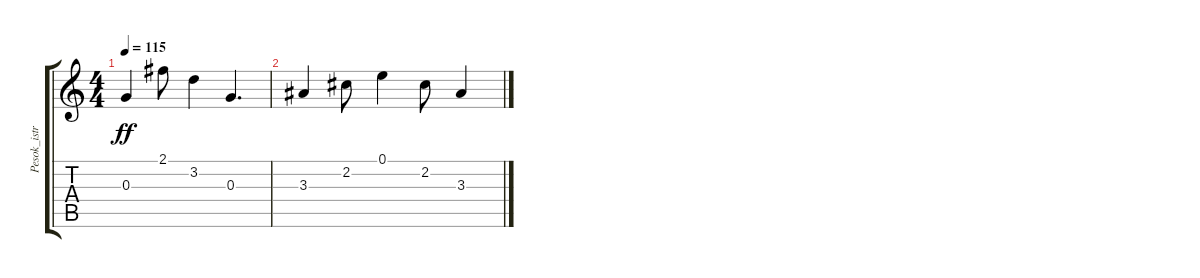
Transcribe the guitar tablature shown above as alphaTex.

\track ("Pesok_istr2" "Pesok_istr") {instrument acousticguitarsteel}
\staff {score tabs}
\tuning (E4 B3 G3 D3 A2 E2) {hide}
\ts (4 4)
\tempo 115
\clef g2
\ks c
0.3.4{dy ff} 2.1.8 3.2.4 0.3.4{d} |
3.3.4 2.2.8 0.1.4 2.2.8 3.3.4
